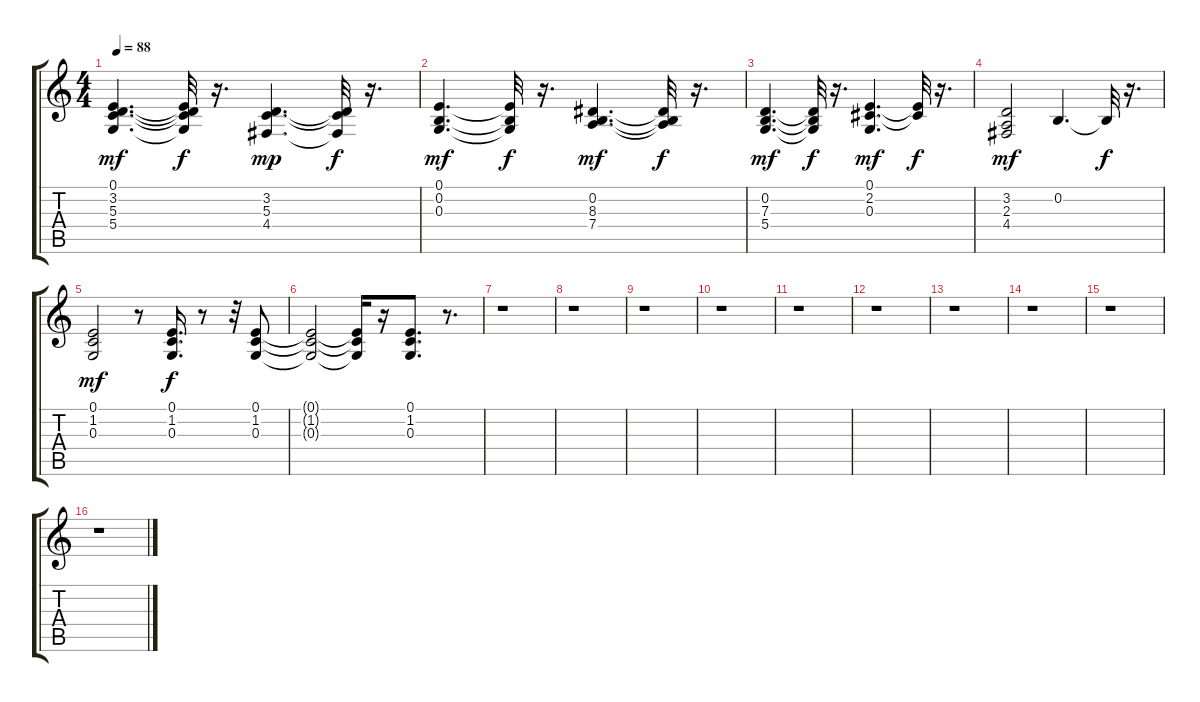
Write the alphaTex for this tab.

\track "" {solo instrument synthstrings1}
\staff {score tabs}
\tuning (E4 B3 G3 D3 A2 E2) {hide}
\ts (4 4)
\tempo 88
\clef g2
\ks c
(0.1 3.2 5.3 5.4).4{d dy mf} (0.1{t} 3.2{t} 5.3{t} 5.4{t}).32{dy f} r.16{d} (3.2 5.3 4.4).4{d dy mp} (3.2{t} 5.3{t} 4.4{t}).32{dy f} r.16{d} |
(0.1 0.2 0.3).4{d dy mf} (0.1{t} 0.2{t} 0.3{t}).32{dy f} r.16{d} (0.2 8.3 7.4).4{d dy mf} (0.2{t} 8.3{t} 7.4{t}).32{dy f} r.16{d} |
(0.2 7.3 5.4).4{d dy mf} (0.2{t} 7.3{t} 5.4{t}).32{dy f} r.16{d} (0.1 2.2 0.3).4{d dy mf} (0.1{t} 2.2{t}).32{dy f} r.16{d} |
(3.2 2.3 4.4).2{dy mf} 0.2.4{d} 0.2{t}.32{dy f} r.16{d} |
(0.1 1.2 0.3).2{dy mf} r.8 (0.1 1.2 0.3).16{d dy f} r.8 r.32 (0.1 1.2 0.3).8 |
(0.1{t} 1.2{t} 0.3{t}).2 (0.1{t} 1.2{t} 0.3{t}).16 r.16 (0.1 1.2 0.3).8{d} r.8{d} |
r.1 |
r.1 |
r.1 |
r.1 |
r.1 |
r.1 |
r.1 |
r.1 |
r.1 |
r.1
